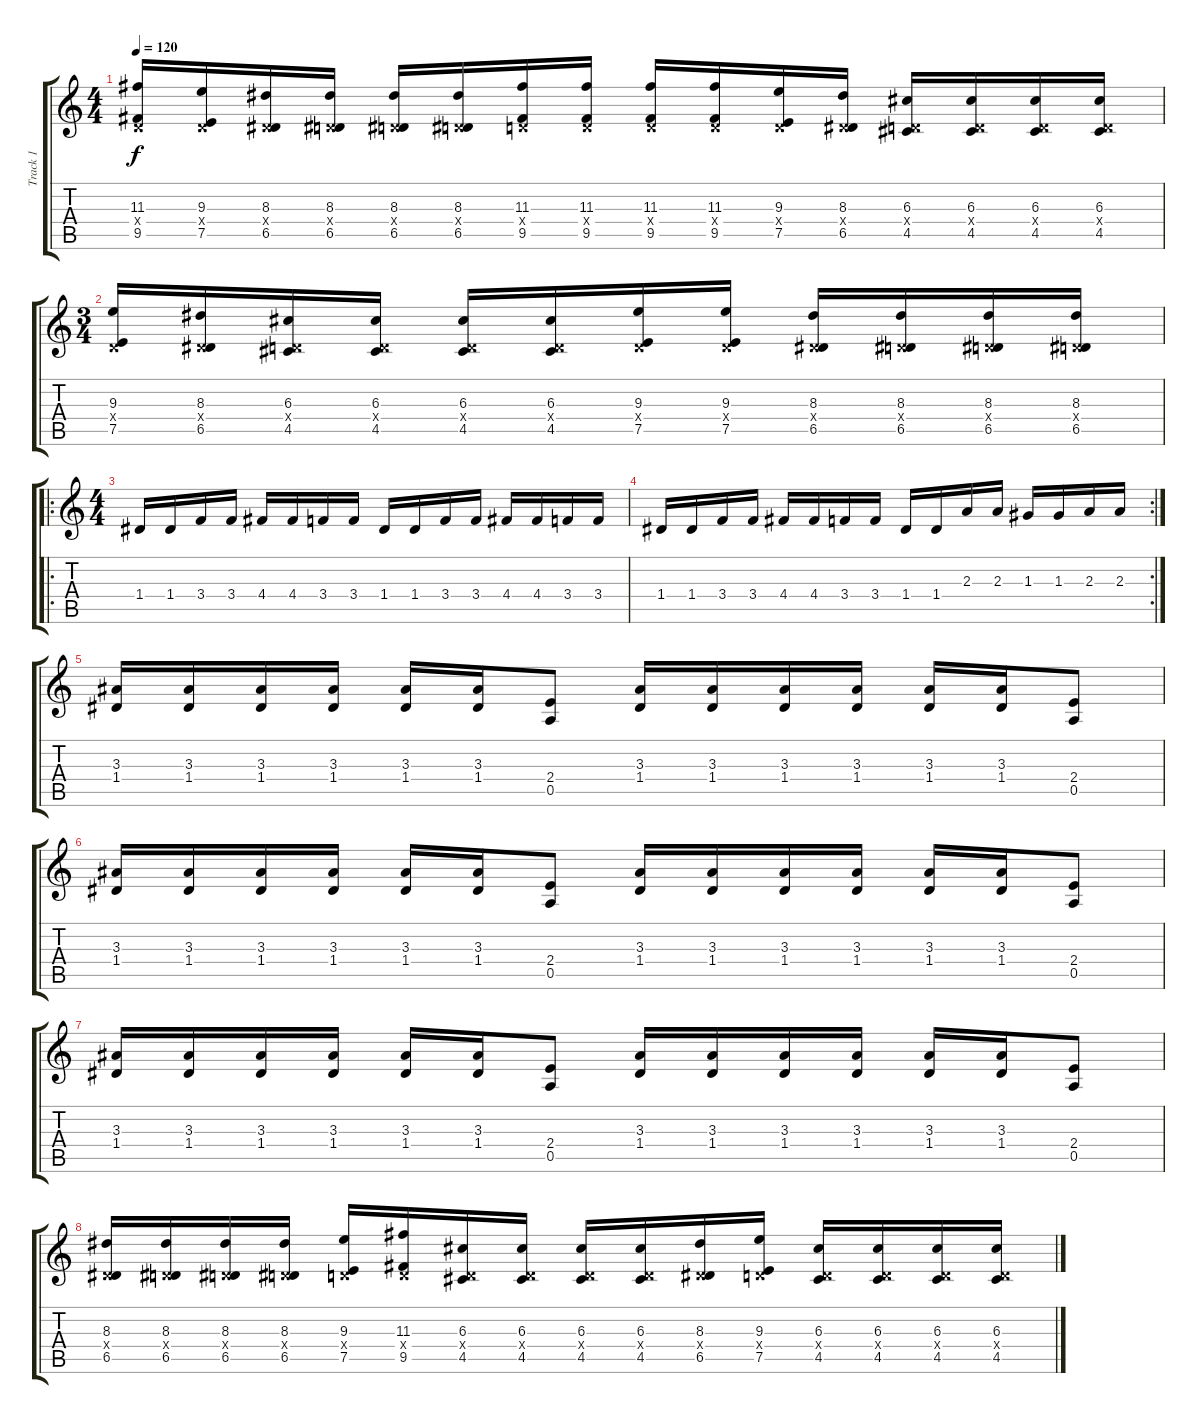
\track ("Track 1" "Track 1") {instrument distortionguitar}
\staff {score tabs}
\tuning (E4 B3 G3 D3 A2 D2) {hide}
\ts (4 4)
\tempo 120
\clef g2
\ks c
(11.3 0.4{x} 9.5).16{dy f} (9.3 0.4{x} 7.5).16 (8.3 0.4{x} 6.5).16 (8.3 0.4{x} 6.5).16 (8.3 0.4{x} 6.5).16 (8.3 0.4{x} 6.5).16 (11.3 0.4{x} 9.5).16 (11.3 0.4{x} 9.5).16 (11.3 0.4{x} 9.5).16 (11.3 0.4{x} 9.5).16 (9.3 0.4{x} 7.5).16 (8.3 0.4{x} 6.5).16 (6.3 0.4{x} 4.5).16 (6.3 0.4{x} 4.5).16 (6.3 0.4{x} 4.5).16 (6.3 0.4{x} 4.5).16 |
\ts (3 4)
(9.3 0.4{x} 7.5).16 (8.3 0.4{x} 6.5).16 (6.3 0.4{x} 4.5).16 (6.3 0.4{x} 4.5).16 (6.3 0.4{x} 4.5).16 (6.3 0.4{x} 4.5).16 (9.3 0.4{x} 7.5).16 (9.3 0.4{x} 7.5).16 (8.3 0.4{x} 6.5).16 (8.3 0.4{x} 6.5).16 (8.3 0.4{x} 6.5).16 (8.3 0.4{x} 6.5).16 |
\ro
\ts (4 4)
1.4.16 1.4.16 3.4.16 3.4.16 4.4.16 4.4.16 3.4.16 3.4.16 1.4.16 1.4.16 3.4.16 3.4.16 4.4.16 4.4.16 3.4.16 3.4.16 |
\rc 2
1.4.16 1.4.16 3.4.16 3.4.16 4.4.16 4.4.16 3.4.16 3.4.16 1.4.16 1.4.16 2.3.16 2.3.16 1.3.16 1.3.16 2.3.16 2.3.16 |
(3.3 1.4).16 (3.3 1.4).16 (3.3 1.4).16 (3.3 1.4).16 (3.3 1.4).16 (3.3 1.4).16 (2.4 0.5).8 (3.3 1.4).16 (3.3 1.4).16 (3.3 1.4).16 (3.3 1.4).16 (3.3 1.4).16 (3.3 1.4).16 (2.4 0.5).8 |
(3.3 1.4).16 (3.3 1.4).16 (3.3 1.4).16 (3.3 1.4).16 (3.3 1.4).16 (3.3 1.4).16 (2.4 0.5).8 (3.3 1.4).16 (3.3 1.4).16 (3.3 1.4).16 (3.3 1.4).16 (3.3 1.4).16 (3.3 1.4).16 (2.4 0.5).8 |
(3.3 1.4).16 (3.3 1.4).16 (3.3 1.4).16 (3.3 1.4).16 (3.3 1.4).16 (3.3 1.4).16 (2.4 0.5).8 (3.3 1.4).16 (3.3 1.4).16 (3.3 1.4).16 (3.3 1.4).16 (3.3 1.4).16 (3.3 1.4).16 (2.4 0.5).8 |
(8.3 0.4{x} 6.5).16 (8.3 0.4{x} 6.5).16 (8.3 0.4{x} 6.5).16 (8.3 0.4{x} 6.5).16 (9.3 0.4{x} 7.5).16 (11.3 0.4{x} 9.5).16 (6.3 0.4{x} 4.5).16 (6.3 0.4{x} 4.5).16 (6.3 0.4{x} 4.5).16 (6.3 0.4{x} 4.5).16 (8.3 0.4{x} 6.5).16 (9.3 0.4{x} 7.5).16 (6.3 0.4{x} 4.5).16 (6.3 0.4{x} 4.5).16 (6.3 0.4{x} 4.5).16 (6.3 0.4{x} 4.5).16
